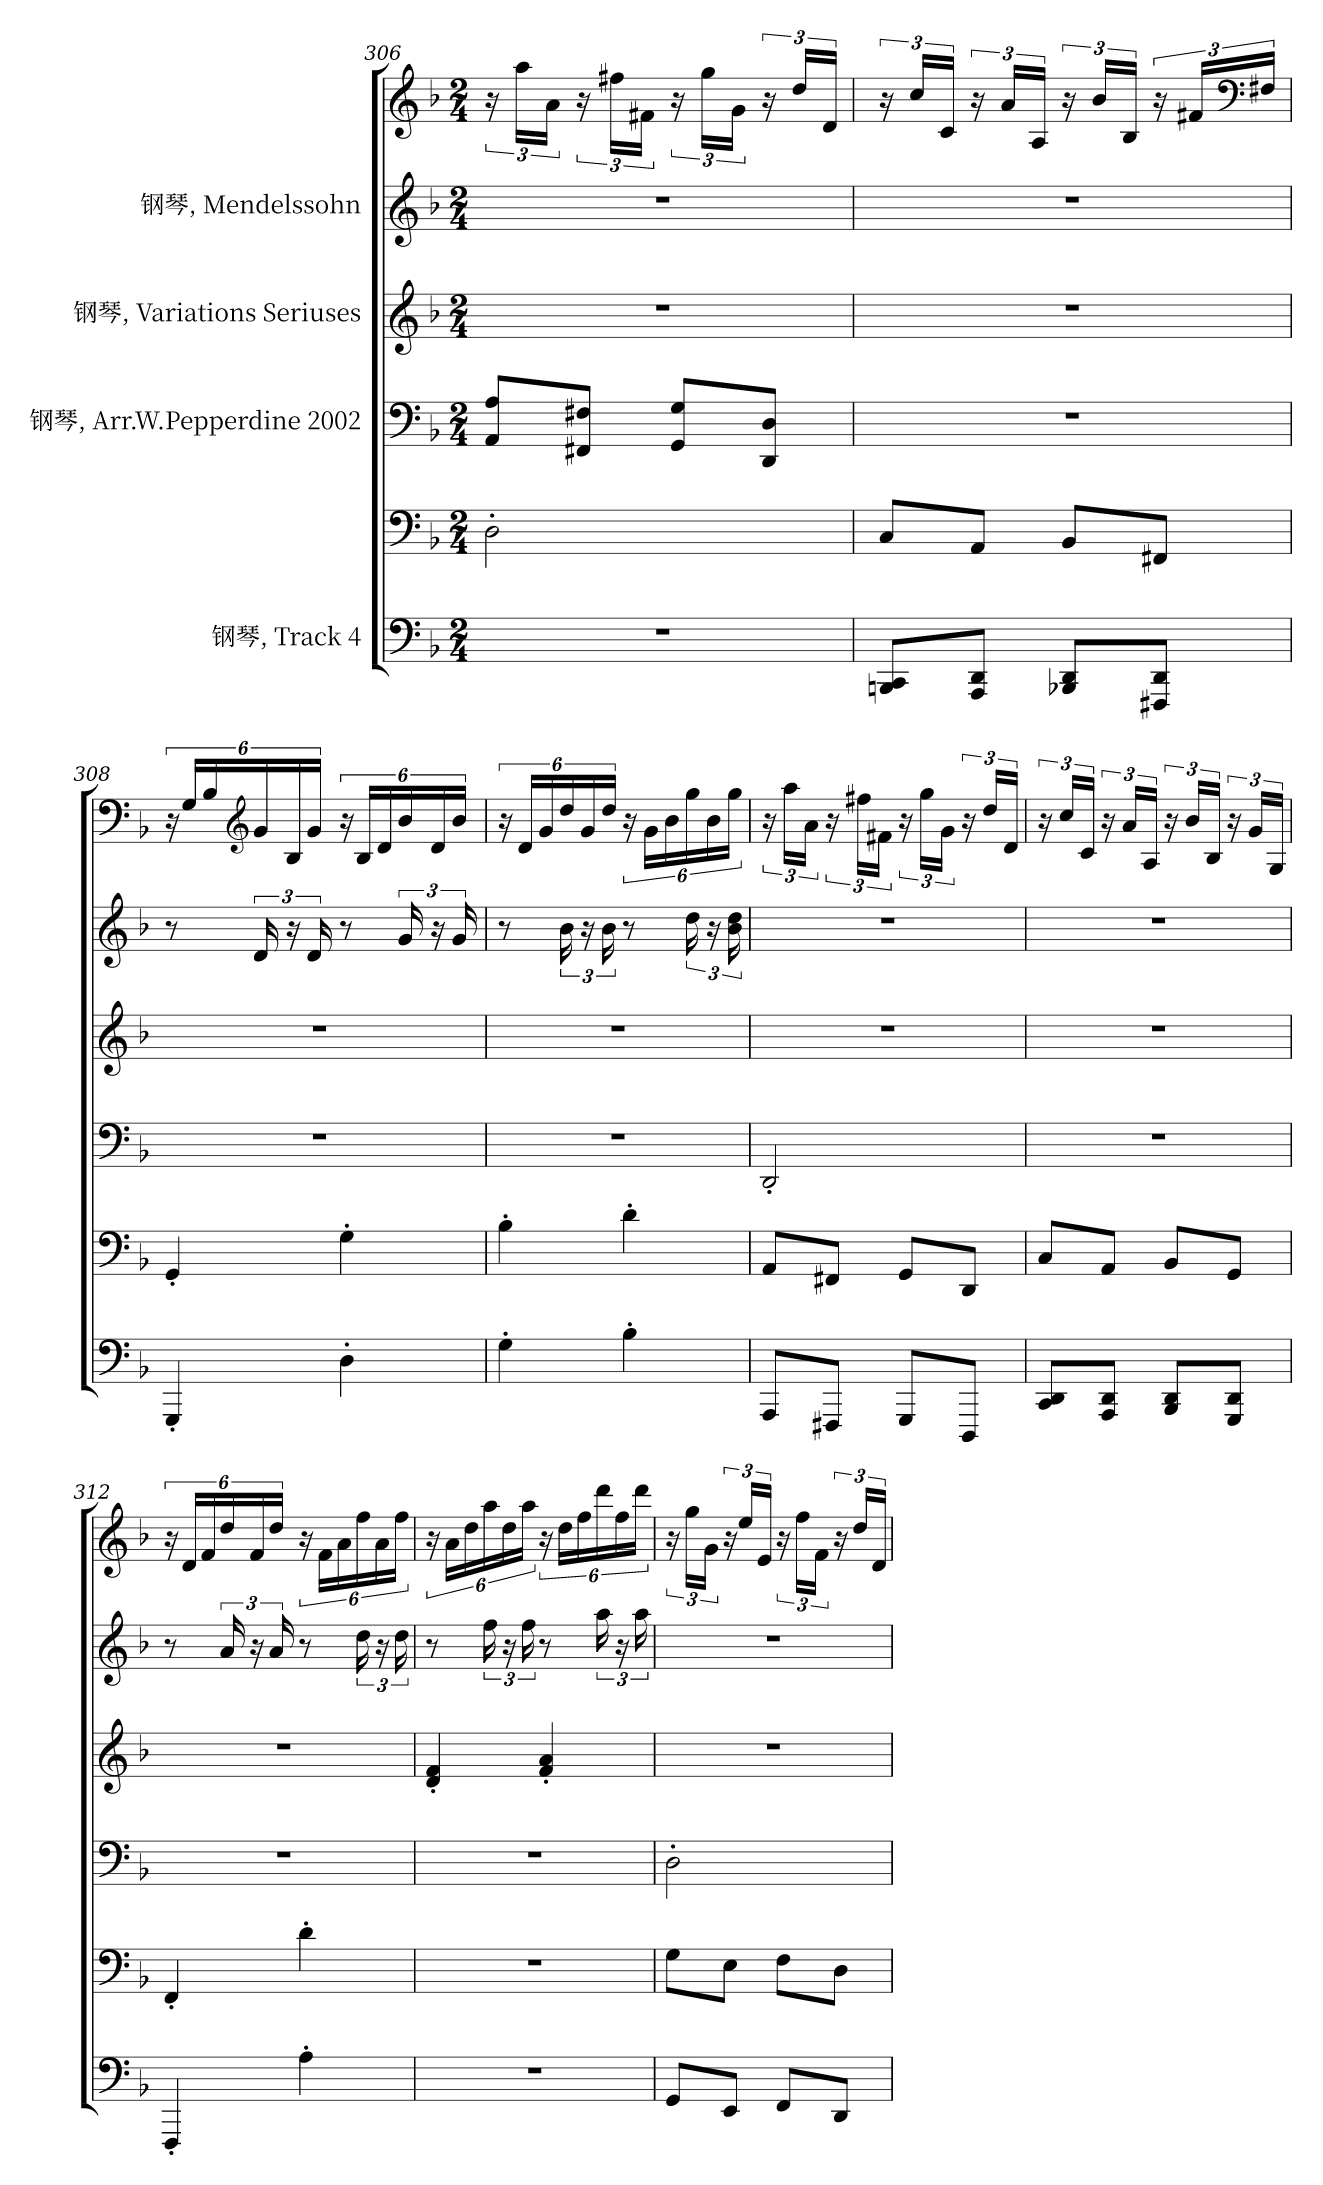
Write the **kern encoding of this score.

**kern	**kern	**kern	**kern	**kern	**kern
*part4	*part4	*part3	*part2	*part1	*part1
*staff6	*staff5	*staff4	*staff3	*staff2	*staff1
*I"钢琴, Track 4	*	*I"钢琴, Arr.W.Pepperdine 2002	*I"钢琴, Variations Seriuses	*I"钢琴, Mendelssohn	*
!!LO:PB:g=z
*clefF4	*clefF4	*clefF4	*clefG2	*clefG2	*clefG2
*k[b-]	*k[b-]	*k[b-]	*k[b-]	*k[b-]	*k[b-]
*M2/4	*M2/4	*M2/4	*M2/4	*M2/4	*M2/4
=306	=306	=306	=306	=306	=306
2r	2D'\	8AA/ 8A/L	2r	2r	24r
.	.	.	.	.	24aa\LL
.	.	.	.	.	24a\JJ
.	.	8FF#X/ 8F#X/J	.	.	24r
.	.	.	.	.	24ff#X\LL
.	.	.	.	.	24f#X\JJ
.	.	8GG/ 8G/L	.	.	24r
.	.	.	.	.	24gg\LL
.	.	.	.	.	24g\JJ
.	.	8DD/ 8D/J	.	.	24r
.	.	.	.	.	24dd/LL
.	.	.	.	.	24d/JJ
=307	=307	=307	=307	=307	=307
8BBBn/ 8CC/L	8C/L	2r	2r	2r	24r
.	.	.	.	.	24cc/LL
.	.	.	.	.	24c/JJ
8AAA/ 8DD/J	8AA/J	.	.	.	24r
.	.	.	.	.	24a/LL
.	.	.	.	.	24A/JJ
8BBB-X/ 8DD/L	8BB-/L	.	.	.	24r
.	.	.	.	.	24b-/LL
.	.	.	.	.	24B-/JJ
8FFF#X/ 8DD/J	8FF#X/J	.	.	.	24r
.	.	.	.	.	24f#X/LL
*	*	*	*	*	*clefF4
.	.	.	.	.	24F#X/JJ
!!LO:LB:g=z
=308	=308	=308	=308	=308	=308
4GGG'/	4GG'/	2r	2r	8r	24r
.	.	.	.	.	24G/LL
.	.	.	.	.	24B-/
*	*	*	*	*	*clefG2
*	*	*	*	*	*Xbrackettup
.	.	.	.	24d/	24g/
.	.	.	.	24r	24B-/
.	.	.	.	24d/	24g/JJ
*	*	*	*	*	*brackettup
4D'\	4G'\	.	.	8r	24r
.	.	.	.	.	24B-/LL
.	.	.	.	.	24d/
*	*	*	*	*	*Xbrackettup
.	.	.	.	24g/	24b-/
.	.	.	.	24r	24d/
.	.	.	.	24g/	24b-/JJ
=309	=309	=309	=309	=309	=309
*	*	*	*	*	*brackettup
*	*	*	*	*	*MM100
4G'\	4B-'\	2r	2r	8r	24r
.	.	.	.	.	24d/LL
.	.	.	.	.	24g/
*	*	*	*	*	*Xbrackettup
.	.	.	.	24b-\	24dd/
.	.	.	.	24r	24g/
.	.	.	.	24b-\	24dd/JJ
*	*	*	*	*	*brackettup
4B-'\	4d'\	.	.	8r	24r
.	.	.	.	.	24g\LL
.	.	.	.	.	24b-\
*	*	*	*	*	*Xbrackettup
.	.	.	.	24dd\	24gg\
.	.	.	.	24r	24b-\
.	.	.	.	24b-\ 24dd\	24gg\JJ
=310	=310	=310	=310	=310	=310
*	*	*	*	*	*brackettup
*	*	*	*	*	*MM100
8AAA/L	8AA/L	2DD'/	2r	2r	24r
.	.	.	.	.	24aa\LL
.	.	.	.	.	24a\JJ
8FFF#X/J	8FF#X/J	.	.	.	24r
.	.	.	.	.	24ff#X\LL
.	.	.	.	.	24f#X\JJ
8GGG/L	8GG/L	.	.	.	24r
.	.	.	.	.	24gg\LL
.	.	.	.	.	24g\JJ
8DDD/J	8DD/J	.	.	.	24r
.	.	.	.	.	24dd/LL
.	.	.	.	.	24d/JJ
!!LO:PB:g=z
=311	=311	=311	=311	=311	=311
8CC/ 8DD/L	8C/L	2r	2r	2r	24r
.	.	.	.	.	24cc/LL
.	.	.	.	.	24c/JJ
8AAA/ 8DD/J	8AA/J	.	.	.	24r
.	.	.	.	.	24a/LL
.	.	.	.	.	24A/JJ
8BBB-/ 8DD/L	8BB-/L	.	.	.	24r
.	.	.	.	.	24b-/LL
.	.	.	.	.	24B-/JJ
8GGG/ 8DD/J	8GG/J	.	.	.	24r
.	.	.	.	.	24g/LL
.	.	.	.	.	24G/JJ
=312	=312	=312	=312	=312	=312
4FFF'/	4FF'/	2r	2r	8r	24r
.	.	.	.	.	24d/LL
.	.	.	.	.	24f/
*	*	*	*	*	*Xbrackettup
.	.	.	.	24a/	24dd/
.	.	.	.	24r	24f/
.	.	.	.	24a/	24dd/JJ
*	*	*	*	*	*brackettup
4A'\	4d'\	.	.	8r	24r
.	.	.	.	.	24f\LL
.	.	.	.	.	24a\
*	*	*	*	*	*Xbrackettup
.	.	.	.	24dd\	24ff\
.	.	.	.	24r	24a\
.	.	.	.	24dd\	24ff\JJ
=313	=313	=313	=313	=313	=313
*	*	*	*	*	*brackettup
2r	2r	2r	4d/' 4f/'	8r	24r
.	.	.	.	.	24a\LL
.	.	.	.	.	24dd\
*	*	*	*	*	*Xbrackettup
.	.	.	.	24ff\	24aa\
.	.	.	.	24r	24dd\
.	.	.	.	24ff\	24aa\JJ
*	*	*	*	*	*brackettup
.	.	.	4f/' 4a/'	8r	24r
.	.	.	.	.	24dd\LL
.	.	.	.	.	24ff\
*	*	*	*	*	*Xbrackettup
.	.	.	.	24aa\	24ddd\
.	.	.	.	24r	24ff\
.	.	.	.	24aa\	24ddd\JJ
!!LO:LB:g=z
=314	=314	=314	=314	=314	=314
*	*	*	*	*	*brackettup
8GG/L	8G\L	2D'\	2r	2r	24r
.	.	.	.	.	24gg\LL
.	.	.	.	.	24g\JJ
8EE/J	8E\J	.	.	.	24r
.	.	.	.	.	24ee/LL
.	.	.	.	.	24e/JJ
8FF/L	8F\L	.	.	.	24r
.	.	.	.	.	24ff\LL
.	.	.	.	.	24f\JJ
8DD/J	8D\J	.	.	.	24r
.	.	.	.	.	24dd/LL
.	.	.	.	.	24d/JJ
=	=	=	=	=	=
*-	*-	*-	*-	*-	*-
